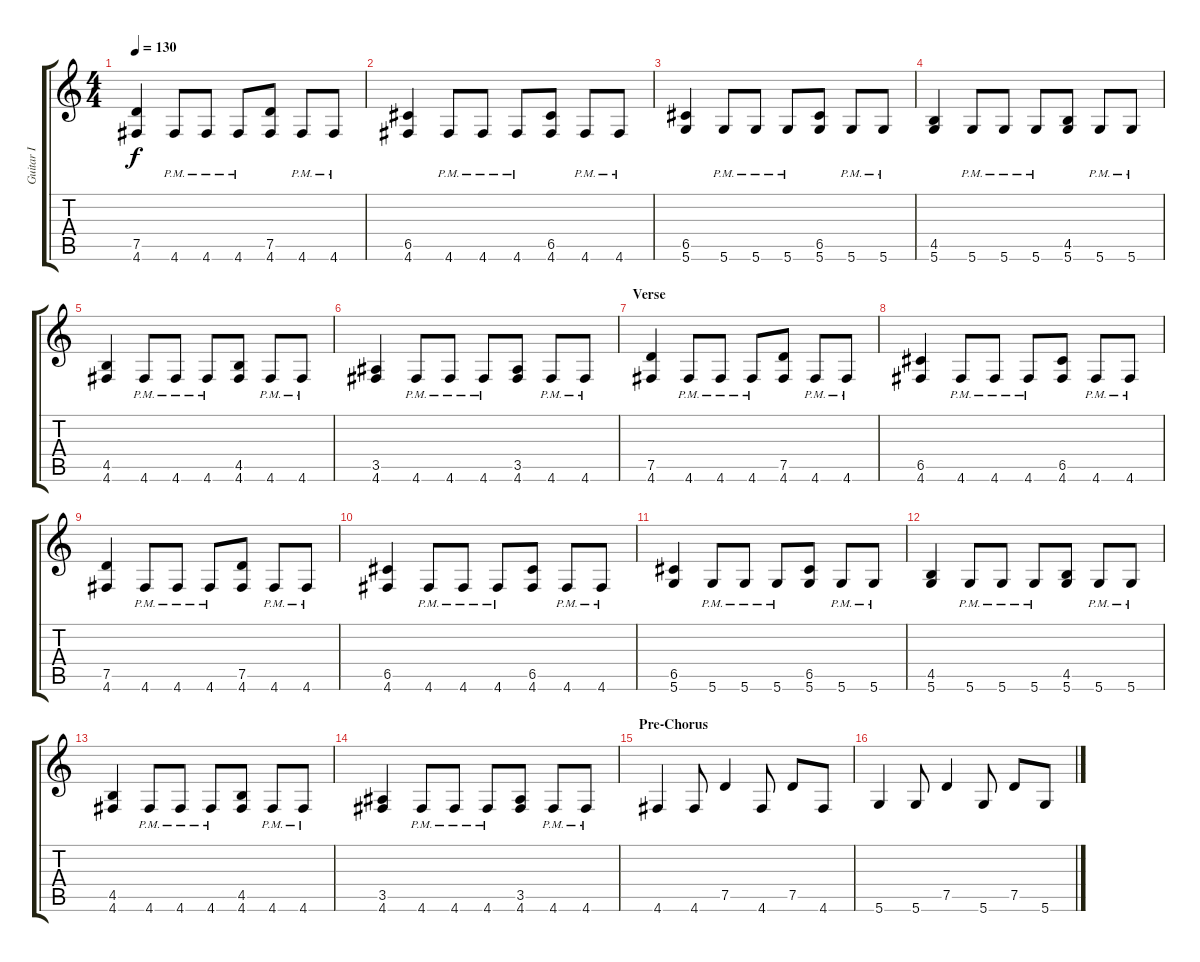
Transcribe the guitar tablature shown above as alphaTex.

\track ("Guitar I" "Guitar I") {instrument distortionguitar}
\staff {score tabs}
\tuning (D4 A3 F3 C3 G2 D2) {hide}
\ts (4 4)
\tempo 130
\clef g2
\ks c
(7.5 4.6).4{dy f} 4.6{pm}.8 4.6{pm}.8 4.6{pm}.8 (7.5 4.6).8 4.6{pm}.8 4.6{pm}.8 |
(6.5 4.6).4 4.6{pm}.8 4.6{pm}.8 4.6{pm}.8 (6.5 4.6).8 4.6{pm}.8 4.6{pm}.8 |
(6.5 5.6).4 5.6{pm}.8 5.6{pm}.8 5.6{pm}.8 (6.5 5.6).8 5.6{pm}.8 5.6{pm}.8 |
(4.5 5.6).4 5.6{pm}.8 5.6{pm}.8 5.6{pm}.8 (4.5 5.6).8 5.6{pm}.8 5.6{pm}.8 |
(4.5 4.6).4 4.6{pm}.8 4.6{pm}.8 4.6{pm}.8 (4.5 4.6).8 4.6{pm}.8 4.6{pm}.8 |
(3.5 4.6).4 4.6{pm}.8 4.6{pm}.8 4.6{pm}.8 (3.5 4.6).8 4.6{pm}.8 4.6{pm}.8 |
\section ("" "Verse")
(7.5 4.6).4 4.6{pm}.8 4.6{pm}.8 4.6{pm}.8 (7.5 4.6).8 4.6{pm}.8 4.6{pm}.8 |
(6.5 4.6).4 4.6{pm}.8 4.6{pm}.8 4.6{pm}.8 (6.5 4.6).8 4.6{pm}.8 4.6{pm}.8 |
(7.5 4.6).4 4.6{pm}.8 4.6{pm}.8 4.6{pm}.8 (7.5 4.6).8 4.6{pm}.8 4.6{pm}.8 |
(6.5 4.6).4 4.6{pm}.8 4.6{pm}.8 4.6{pm}.8 (6.5 4.6).8 4.6{pm}.8 4.6{pm}.8 |
(6.5 5.6).4 5.6{pm}.8 5.6{pm}.8 5.6{pm}.8 (6.5 5.6).8 5.6{pm}.8 5.6{pm}.8 |
(4.5 5.6).4 5.6{pm}.8 5.6{pm}.8 5.6{pm}.8 (4.5 5.6).8 5.6{pm}.8 5.6{pm}.8 |
(4.5 4.6).4 4.6{pm}.8 4.6{pm}.8 4.6{pm}.8 (4.5 4.6).8 4.6{pm}.8 4.6{pm}.8 |
(3.5 4.6).4 4.6{pm}.8 4.6{pm}.8 4.6{pm}.8 (3.5 4.6).8 4.6{pm}.8 4.6{pm}.8 |
\section ("" "Pre-Chorus")
4.6.4 4.6.8 7.5.4 4.6.8 7.5.8 4.6.8 |
5.6.4 5.6.8 7.5.4 5.6.8 7.5.8 5.6.8
